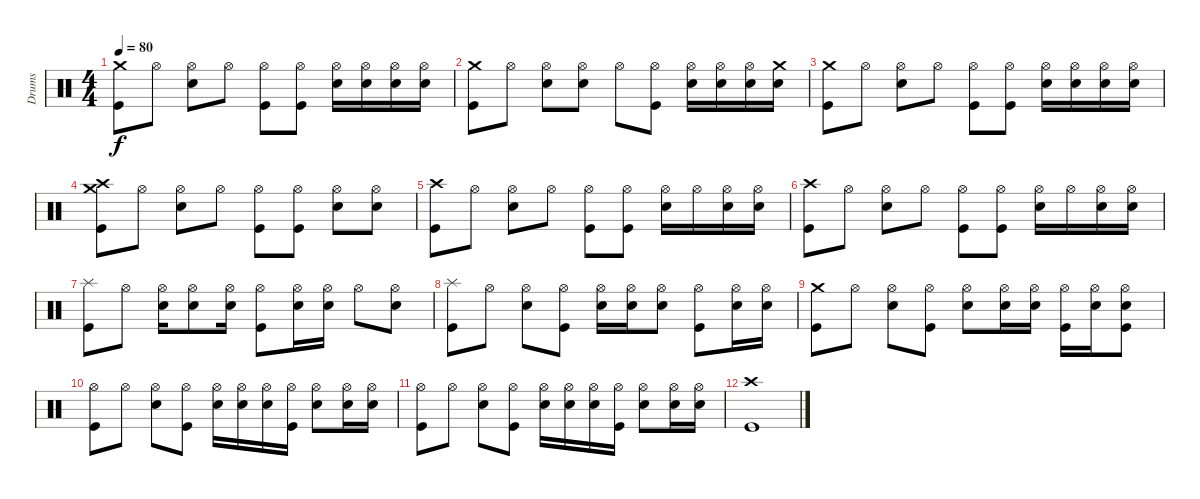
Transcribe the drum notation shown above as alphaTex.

\track ("Drums" "Drums") {instrument percussion}
\staff {score}
\articulation defaults
\ts (4 4)
\tempo 80
\clef neutral
\ks c
("Crash medium (hit)" "Kick (hit)").8{dy f} "Hi-Hat (open)".8 ("Hi-Hat (open)" "Snare (hit) 2").8 "Hi-Hat (open)".8 ("Hi-Hat (open)" "Kick (hit)").8 ("Hi-Hat (open)" "Kick (hit)").8 ("Hi-Hat (open)" "Snare (hit) 2").16 ("Hi-Hat (open)" "Snare (hit) 2").16 ("Hi-Hat (open)" "Snare (hit) 2").16 ("Hi-Hat (open)" "Snare (hit) 2").16 |
("Crash medium (hit)" "Kick (hit)").8 "Hi-Hat (open)".8 ("Hi-Hat (open)" "Snare (hit) 2").8 ("Hi-Hat (open)" "Snare (hit) 2").8 "Hi-Hat (open)".8 ("Hi-Hat (open)" "Kick (hit)").8 ("Hi-Hat (open)" "Snare (hit) 2").16 ("Hi-Hat (open)" "Snare (hit) 2").16 ("Hi-Hat (open)" "Snare (hit) 2").16 ("Crash medium (hit)" "Snare (hit) 2").16 |
("Crash medium (hit)" "Kick (hit)").8 "Hi-Hat (open)".8 ("Hi-Hat (open)" "Snare (hit) 2").8 "Hi-Hat (open)".8 ("Hi-Hat (open)" "Kick (hit)").8 ("Hi-Hat (open)" "Kick (hit)").8 ("Hi-Hat (open)" "Snare (hit) 2").16 ("Hi-Hat (open)" "Snare (hit) 2").16 ("Hi-Hat (open)" "Snare (hit) 2").16 ("Hi-Hat (open)" "Snare (hit) 2").16 |
("Crash high (hit)" "Kick (hit)" "Crash medium (hit)").8 "Hi-Hat (open)".8 ("Hi-Hat (open)" "Snare (hit) 2").8 "Hi-Hat (open)".8 ("Hi-Hat (open)" "Kick (hit)").8 ("Hi-Hat (open)" "Kick (hit)").8 ("Hi-Hat (open)" "Snare (hit) 2").8 ("Hi-Hat (open)" "Snare (hit) 2").8 |
("Crash high (hit)" "Kick (hit)").8 "Hi-Hat (open)".8 ("Hi-Hat (open)" "Snare (hit) 2").8 "Hi-Hat (open)".8 ("Hi-Hat (open)" "Kick (hit)").8 ("Hi-Hat (open)" "Kick (hit)").8 ("Hi-Hat (open)" "Snare (hit) 2").16 "Hi-Hat (open)".16 ("Hi-Hat (open)" "Snare (hit) 2").16 ("Hi-Hat (open)" "Snare (hit) 2").16 |
("Crash high (hit)" "Kick (hit)").8 "Hi-Hat (open)".8 ("Hi-Hat (open)" "Snare (hit) 2").8 "Hi-Hat (open)".8 ("Hi-Hat (open)" "Kick (hit)").8 ("Hi-Hat (open)" "Kick (hit)").8 ("Hi-Hat (open)" "Snare (hit) 2").16 "Hi-Hat (open)".16 ("Hi-Hat (open)" "Snare (hit) 2").16 ("Hi-Hat (open)" "Snare (hit) 2").16 |
("Splash (hit)" "Kick (hit)").8 "Hi-Hat (open)".8 ("Hi-Hat (open)" "Snare (hit) 2").16 ("Hi-Hat (open)" "Snare (hit) 2").8 ("Hi-Hat (open)" "Snare (hit) 2").16 ("Hi-Hat (open)" "Kick (hit)").8 ("Hi-Hat (open)" "Snare (hit) 2").16 ("Hi-Hat (open)" "Snare (hit) 2").16 "Hi-Hat (open)".8 ("Hi-Hat (open)" "Snare (hit) 2").8 |
("Splash (hit)" "Kick (hit)").8 "Hi-Hat (open)".8 ("Hi-Hat (open)" "Snare (hit) 2").8 ("Hi-Hat (open)" "Kick (hit)").8 ("Hi-Hat (open)" "Snare (hit) 2").16 ("Hi-Hat (open)" "Snare (hit) 2").16 ("Hi-Hat (open)" "Snare (hit) 2").8 ("Hi-Hat (open)" "Kick (hit)").8 ("Hi-Hat (open)" "Snare (hit) 2").16 ("Hi-Hat (open)" "Snare (hit) 2").16 |
("Crash medium (hit)" "Kick (hit)").8 "Hi-Hat (open)".8 ("Hi-Hat (open)" "Snare (hit) 2").8 ("Hi-Hat (open)" "Kick (hit)").8 ("Hi-Hat (open)" "Snare (hit) 2").8 ("Hi-Hat (open)" "Snare (hit) 2").16 ("Hi-Hat (open)" "Snare (hit) 2").16 ("Hi-Hat (open)" "Kick (hit)").16 ("Hi-Hat (open)" "Snare (hit) 2").16 ("Hi-Hat (open)" "Snare (hit) 2" "Kick (hit)").8 |
("Hi-Hat (open)" "Kick (hit)").8 "Hi-Hat (open)".8 ("Hi-Hat (open)" "Snare (hit) 2").8 ("Hi-Hat (open)" "Kick (hit)").8 ("Hi-Hat (open)" "Snare (hit) 2").16 ("Hi-Hat (open)" "Snare (hit) 2").16 ("Hi-Hat (open)" "Snare (hit) 2").16 ("Hi-Hat (open)" "Kick (hit)").16 ("Hi-Hat (open)" "Snare (hit) 2").8 ("Hi-Hat (open)" "Snare (hit) 2").16 ("Hi-Hat (open)" "Snare (hit) 2").16 |
("Hi-Hat (open)" "Kick (hit)").8 "Hi-Hat (open)".8 ("Hi-Hat (open)" "Snare (hit) 2").8 ("Hi-Hat (open)" "Kick (hit)").8 ("Hi-Hat (open)" "Snare (hit) 2").16 ("Hi-Hat (open)" "Snare (hit) 2").16 ("Hi-Hat (open)" "Snare (hit) 2").16 ("Hi-Hat (open)" "Kick (hit)").16 ("Hi-Hat (open)" "Snare (hit) 2").8 ("Hi-Hat (open)" "Snare (hit) 2").16 ("Hi-Hat (open)" "Snare (hit) 2").16 |
("Kick (hit)" "Crash high (hit)").1
